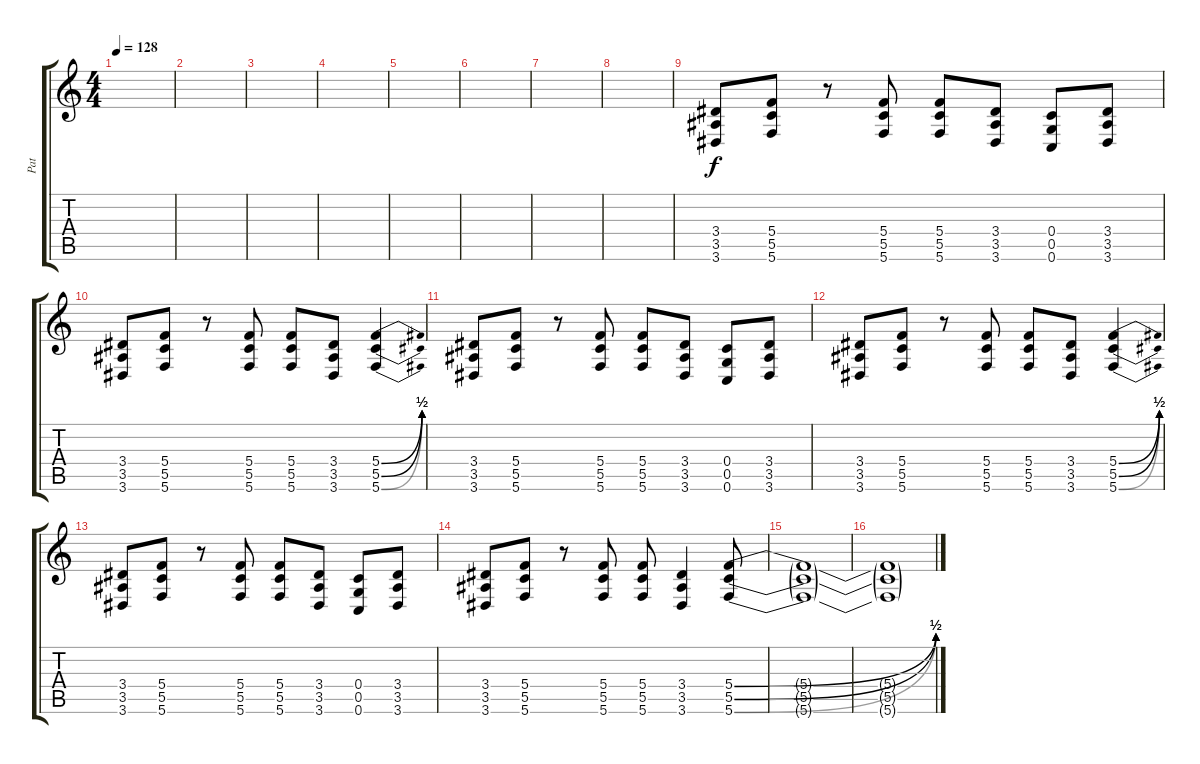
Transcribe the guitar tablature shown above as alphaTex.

\track ("Pat" "Pat") {instrument overdrivenguitar}
\staff {score tabs}
\tuning (D4 A3 F3 C3 G2 C2) {hide}
\ts (4 4)
\tempo 128
\clef g2
\ks c
|
|
|
|
|
|
|
|
(3.4 3.5 3.6).8 (5.4 5.5 5.6).8 r.8 (5.4 5.5 5.6).8 (5.4 5.5 5.6).8 (3.4 3.5 3.6).8 (0.4 0.5 0.6).8 (3.4 3.5 3.6).8 |
(3.4 3.5 3.6).8 (5.4 5.5 5.6).8 r.8 (5.4 5.5 5.6).8 (5.4 5.5 5.6).8 (3.4 3.5 3.6).8 (5.4{be (bend 0 0 60 2)} 5.5{be (bend 0 0 60 2)} 5.6{be (bend 0 0 60 2)}).4 |
(3.4 3.5 3.6).8 (5.4 5.5 5.6).8 r.8 (5.4 5.5 5.6).8 (5.4 5.5 5.6).8 (3.4 3.5 3.6).8 (0.4 0.5 0.6).8 (3.4 3.5 3.6).8 |
(3.4 3.5 3.6).8 (5.4 5.5 5.6).8 r.8 (5.4 5.5 5.6).8 (5.4 5.5 5.6).8 (3.4 3.5 3.6).8 (5.4{be (bend 0 0 60 2)} 5.5{be (bend 0 0 60 2)} 5.6{be (bend 0 0 60 2)}).4 |
(3.4 3.5 3.6).8 (5.4 5.5 5.6).8 r.8 (5.4 5.5 5.6).8 (5.4 5.5 5.6).8 (3.4 3.5 3.6).8 (0.4 0.5 0.6).8 (3.4 3.5 3.6).8 |
(3.4 3.5 3.6).8 (5.4 5.5 5.6).8 r.8 (5.4 5.5 5.6).8 (5.4 5.5 5.6).8 (3.4 3.5 3.6).4 (5.4{be (bend 0 0 60 2)} 5.5{be (bend 0 0 60 2)} 5.6{be (bend 0 0 60 2)}).8 |
(5.4{t} 5.5{t} 5.6{t}).1 |
(5.4{t} 5.5{t} 5.6{t}).1
